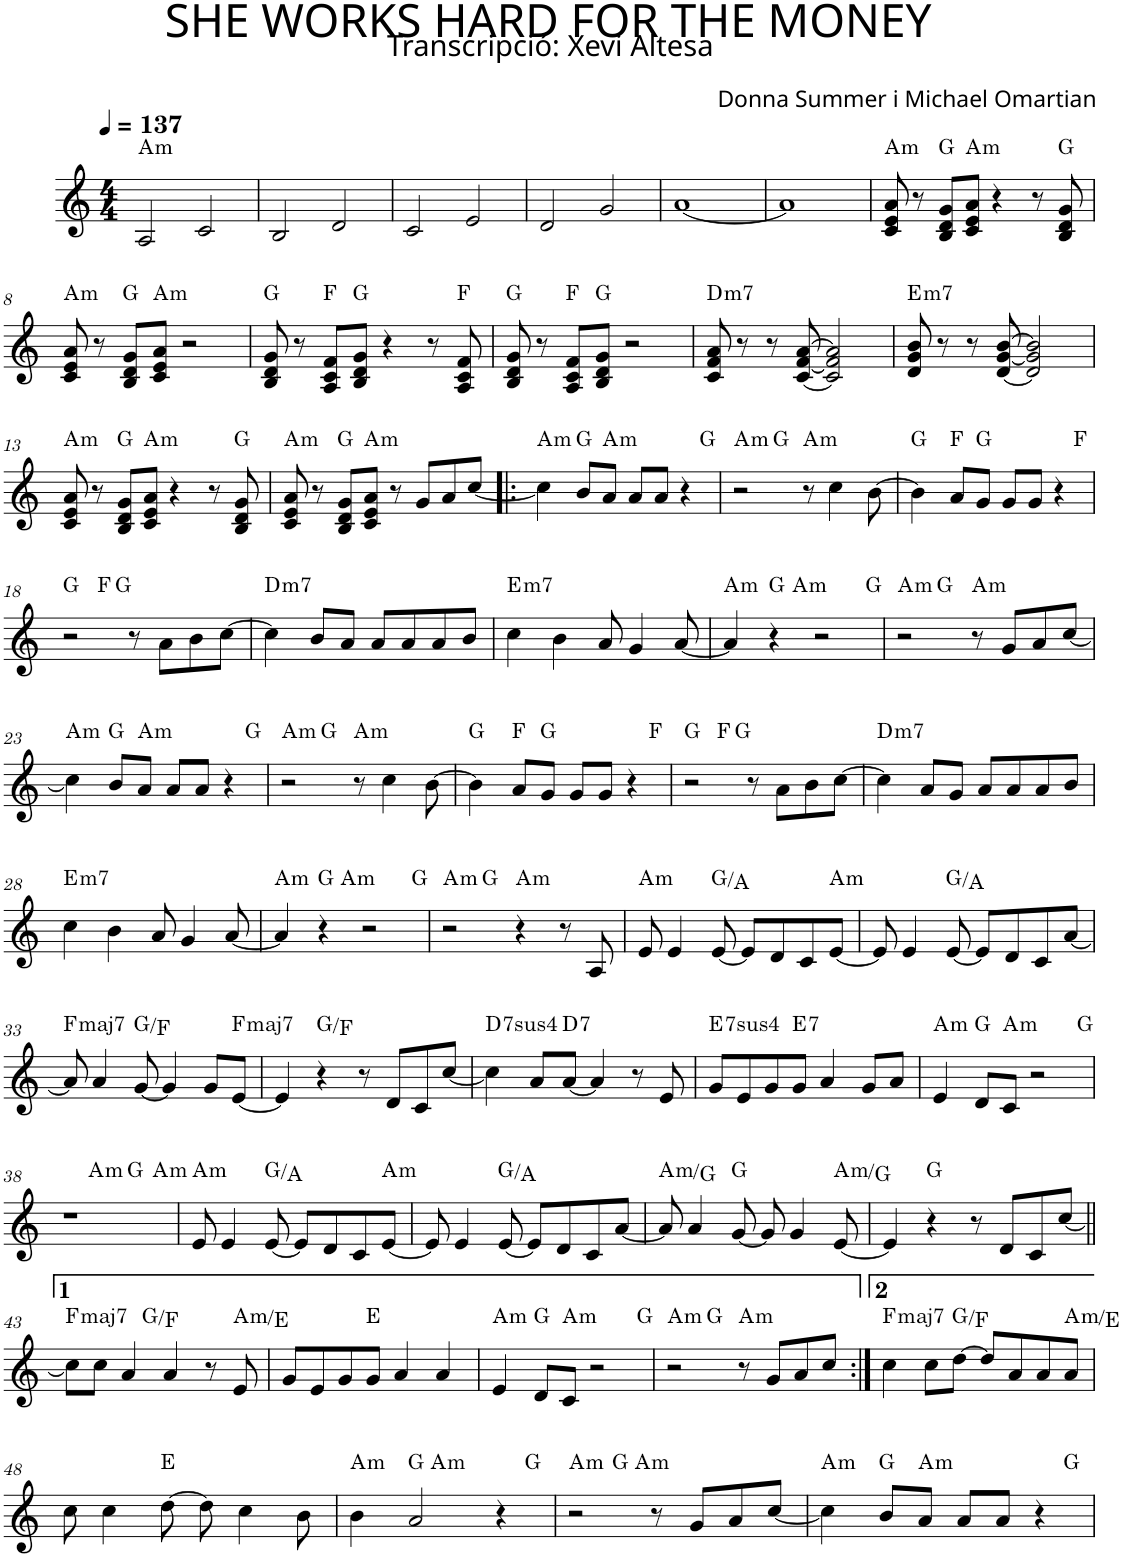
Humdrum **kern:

**kern	**harte
*part1	*part1
*staff1	*
*I"P1	*
*clefG2	*
*k[]	*
*M4/4	*
*MM137	*
=1	=1
!	!LO:H:kt=m
2A/	A:min
2c/	.
=2	=2
2B/	.
2d/	.
=3	=3
2c/	.
2e/	.
=4	=4
2d/	.
2g/	.
=5	=5
[<1a	.
=6	=6
1a]	.
=7	=7
!	!LO:H:kt=m
8c/ 8e/ 8a/	A:min
8r	.
8B/ 8d/ 8g/L	G:maj
!	!LO:H:kt=m
8c/ 8e/ 8a/J	A:min
4r	.
8r	.
8B/ 8d/ 8g/	G:maj
!!LO:LB:g=z
=8	=8
!	!LO:H:kt=m
8c/ 8e/ 8a/	A:min
8r	.
8B/ 8d/ 8g/L	G:maj
!	!LO:H:kt=m
8c/ 8e/ 8a/J	A:min
2r	.
=9	=9
8B/ 8d/ 8g/	G:maj
8r	.
8A/ 8c/ 8f/L	F:maj
8B/ 8d/ 8g/J	G:maj
4r	.
8r	.
8A/ 8c/ 8f/	F:maj
=10	=10
8B/ 8d/ 8g/	G:maj
8r	.
8A/ 8c/ 8f/L	F:maj
8B/ 8d/ 8g/J	G:maj
2r	.
=11	=11
!	!LO:H:kt=m7
8c/ 8f/ 8a/	D:min7
8r	.
8r	.
[<8c/ [<8f/ [>8a/	.
2c/] 2f/] 2a/]	.
=12	=12
!	!LO:H:kt=m7
8d/ 8g/ 8b/	E:min7
8r	.
8r	.
[<8d/ [<8g/ [>8b/	.
2d/] 2g/] 2b/]	.
!!LO:LB:g=z
=13	=13
!	!LO:H:kt=m
8c/ 8e/ 8a/	A:min
8r	.
8B/ 8d/ 8g/L	G:maj
!	!LO:H:kt=m
8c/ 8e/ 8a/J	A:min
4r	.
8r	.
8B/ 8d/ 8g/	G:maj
=14	=14
!	!LO:H:kt=m
8c/ 8e/ 8a/	A:min
8r	.
8B/ 8d/ 8g/L	G:maj
!	!LO:H:kt=m
8c/ 8e/ 8a/J	A:min
8r	.
8g/L	.
8a/	.
[<8cc/J	.
=15!|:	=15!|:
!	!LO:H:kt=m
*^	*
4cc\]	2..ryy	A:min
8b/L	.	G:maj
!	!	!LO:H:kt=m
8a/J	.	A:min
8a/L	.	.
8a/J	.	.
4r	.	.
.	8ryy	G:maj
=16	=16	=16
!	!	!LO:H:kt=m
2r	4ryy	A:min
.	2.ryy	G:maj
!	!	!LO:H:kt=m
8r	.	A:min
4cc\	.	.
[>8b\	.	.
=17	=17	=17
4b\]	2..ryy	G:maj
8a/L	.	F:maj
8g/J	.	G:maj
8g/L	.	.
8g/J	.	.
4r	.	.
.	8ryy	F:maj
!!LO:LB:g=z	!!
=18	=18	=18
*	*^	*
2r	4ryy	4.ryy	G:maj
.	2.ryy	.	F:maj
.	.	2ryy	G:maj
8r	.	.	.
8a\L	.	.	.
8b\	.	.	.
[>8cc\J	.	8ryy	.
=19	=19	=19	=19
!	!	!	!LO:H:kt=m7
*v	*v	*v	*
4cc\]	D:min7
8b/L	.
8a/J	.
8a/L	.
8a/	.
8a/	.
8b/J	.
=20	=20
!	!LO:H:kt=m7
4cc\	E:min7
4b\	.
8a/	.
4g/	.
[<8a/	.
=21	=21
!	!LO:H:kt=m
*^	*
4a/]	4.ryy	A:min
4r	.	G:maj
!	!	!LO:H:kt=m
.	2ryy	A:min
2r	.	.
.	8ryy	G:maj
=22	=22	=22
!	!	!LO:H:kt=m
2r	4ryy	A:min
.	2.ryy	G:maj
!	!	!LO:H:kt=m
8r	.	A:min
8g/L	.	.
8a/	.	.
[<8cc/J	.	.
!!LO:LB:g=z	!!
=23	=23	=23
!	!	!LO:H:kt=m
4cc\]	2..ryy	A:min
8b/L	.	G:maj
!	!	!LO:H:kt=m
8a/J	.	A:min
8a/L	.	.
8a/J	.	.
4r	.	.
.	8ryy	G:maj
=24	=24	=24
!	!	!LO:H:kt=m
2r	4ryy	A:min
.	2.ryy	G:maj
!	!	!LO:H:kt=m
8r	.	A:min
4cc\	.	.
[>8b\	.	.
=25	=25	=25
4b\]	2..ryy	G:maj
8a/L	.	F:maj
8g/J	.	G:maj
8g/L	.	.
8g/J	.	.
4r	.	.
.	8ryy	F:maj
=26	=26	=26
*	*^	*
2r	4ryy	4.ryy	G:maj
.	2.ryy	.	F:maj
.	.	2ryy	G:maj
8r	.	.	.
8a\L	.	.	.
8b\	.	.	.
[>8cc\J	.	8ryy	.
=27	=27	=27	=27
!	!	!	!LO:H:kt=m7
*v	*v	*v	*
4cc\]	D:min7
8a/L	.
8g/J	.
8a/L	.
8a/	.
8a/	.
8b/J	.
!!LO:LB:g=z
=28	=28
!	!LO:H:kt=m7
4cc\	E:min7
4b\	.
8a/	.
4g/	.
[<8a/	.
=29	=29
!	!LO:H:kt=m
*^	*
4a/]	4.ryy	A:min
4r	.	G:maj
!	!	!LO:H:kt=m
.	2ryy	A:min
2r	.	.
.	8ryy	G:maj
=30	=30	=30
!	!	!LO:H:kt=m
2r	4ryy	A:min
.	2.ryy	G:maj
!	!	!LO:H:kt=m
4r	.	A:min
8r	.	.
8A/	.	.
=31	=31	=31
!	!	!LO:H:kt=m
*v	*v	*
8e/	A:min
4e/	.
[<8e/	G:maj/2
8e/L]	.
8d/	.
8c/	.
!	!LO:H:kt=m
[<8e/J	A:min
=32	=32
8e/]	.
4e/	.
[<8e/	G:maj/2
8e/L]	.
8d/	.
8c/	.
[<8a/J	.
!!LO:LB:g=z
=33	=33
!	!LO:H:kt=maj7
8a/]	F:maj7
4a/	.
[<8g/	G:maj/b7
4g/]	.
8g/L	.
!	!LO:H:kt=maj7
[<8e/J	F:maj7
=34	=34
4e/]	.
4r	G:maj/b7
8r	.
8d/L	.
8c/	.
[<8cc/J	.
=35	=35
!	!LO:H:kt=74
4ccn\]	D:sus4(7)
8a/L	.
!	!LO:H:kt=7
[<8a/J	D:7
4a/]	.
8r	.
8e/	.
=36	=36
!	!LO:H:kt=74
8g/L	E:sus4(7)
8e/	.
8g/	.
!	!LO:H:kt=7
8gn/J	E:7
4a/	.
8g/L	.
8a/J	.
=37	=37
!	!LO:H:kt=m
*^	*
4e/	2..ryy	A:min
8d/L	.	G:maj
!	!	!LO:H:kt=m
8c/J	.	A:min
2r	.	.
.	8ryy	G:maj
!!LO:LB:g=z	!!
=38	=38	=38
*^	*^	*
1r	4ryy	2ryy	2.ryy	.
!	!	!	!	!LO:H:kt=m
.	2.ryy	.	.	A:min
.	.	2ryy	.	G:maj
!	!	!	!	!LO:H:kt=m
.	.	.	4ryy	A:min
=39	=39	=39	=39	=39
!	!	!	!	!LO:H:kt=m
*v	*v	*v	*v	*
8e/	A:min
4e/	.
[<8e/	G:maj/2
8e/L]	.
8d/	.
8c/	.
!	!LO:H:kt=m
[<8e/J	A:min
=40	=40
8e/]	.
4e/	.
[<8e/	G:maj/2
8e/L]	.
8d/	.
8c/	.
[<8a/J	.
=41	=41
!	!LO:H:kt=m
8a/]	A:min/b7
4a/	.
[<8g/	G:maj
8g/]	.
4g/	.
!	!LO:H:kt=m
[<8e/	A:min/b7
=42	=42
4e/]	.
4r	G:maj
8r	.
8d/L	.
8c/	.
[<8cc/J	.
!!LO:LB:g=z
=43||	=43||
!	!LO:H:kt=maj7
*^	*
8cc\L]	4.ryy	F:maj7
8cc\J	.	.
4a/	.	.
.	2ryy	G:maj/b7
4a/	.	.
8r	.	.
!	!	!LO:H:kt=m
8e/	8ryy	A:min/5
*v	*v	*
=44	=44
8g/L	.
8e/	.
8g/	.
8gn/J	E:maj
4a/	.
4a/	.
=45	=45
!	!LO:H:kt=m
*^	*
4e/	2..ryy	A:min
8d/L	.	G:maj
!	!	!LO:H:kt=m
8c/J	.	A:min
2r	.	.
.	8ryy	G:maj
=46	=46	=46
!	!	!LO:H:kt=m
2r	4ryy	A:min
.	2.ryy	G:maj
!	!	!LO:H:kt=m
8r	.	A:min
8g/L	.	.
8a/	.	.
8cc/J	.	.
=47:|!	=47:|!	=47:|!
!	!	!LO:H:kt=maj7
*v	*v	*
4cc\	F:maj7
8cc\L	.
[>8dd\J	G:maj/b7
8dd/L]	.
8a/	.
8a/	.
!	!LO:H:kt=m
8a/J	A:min/5
!!LO:LB:g=z
=48	=48
8cc\	.
4cc\	.
[>8dd\	E:maj
8dd\]	.
4cc\	.
8b\	.
=49	=49
!	!LO:H:kt=m
*^	*
4b\	4.ryy	A:min
2a/	.	G:maj
!	!	!LO:H:kt=m
.	2ryy	A:min
4r	.	.
.	8ryy	G:maj
=50	=50	=50
!	!	!LO:H:kt=m
*	*^	*
2r	4ryy	4.ryy	A:min
.	2.ryy	.	G:maj
!	!	!	!LO:H:kt=m
.	.	2ryy	A:min
8r	.	.	.
8g/L	.	.	.
8a/	.	.	.
[<8cc/J	.	8ryy	.
=51	=51	=51	=51
!	!	!	!LO:H:kt=m
*	*v	*v	*
4cc\]	2..ryy	A:min
8b/L	.	G:maj
!	!	!LO:H:kt=m
8a/J	.	A:min
8a/L	.	.
8a/J	.	.
4r	.	.
.	8ryy	G:maj
*v	*v	*
=	=
*-	*-
